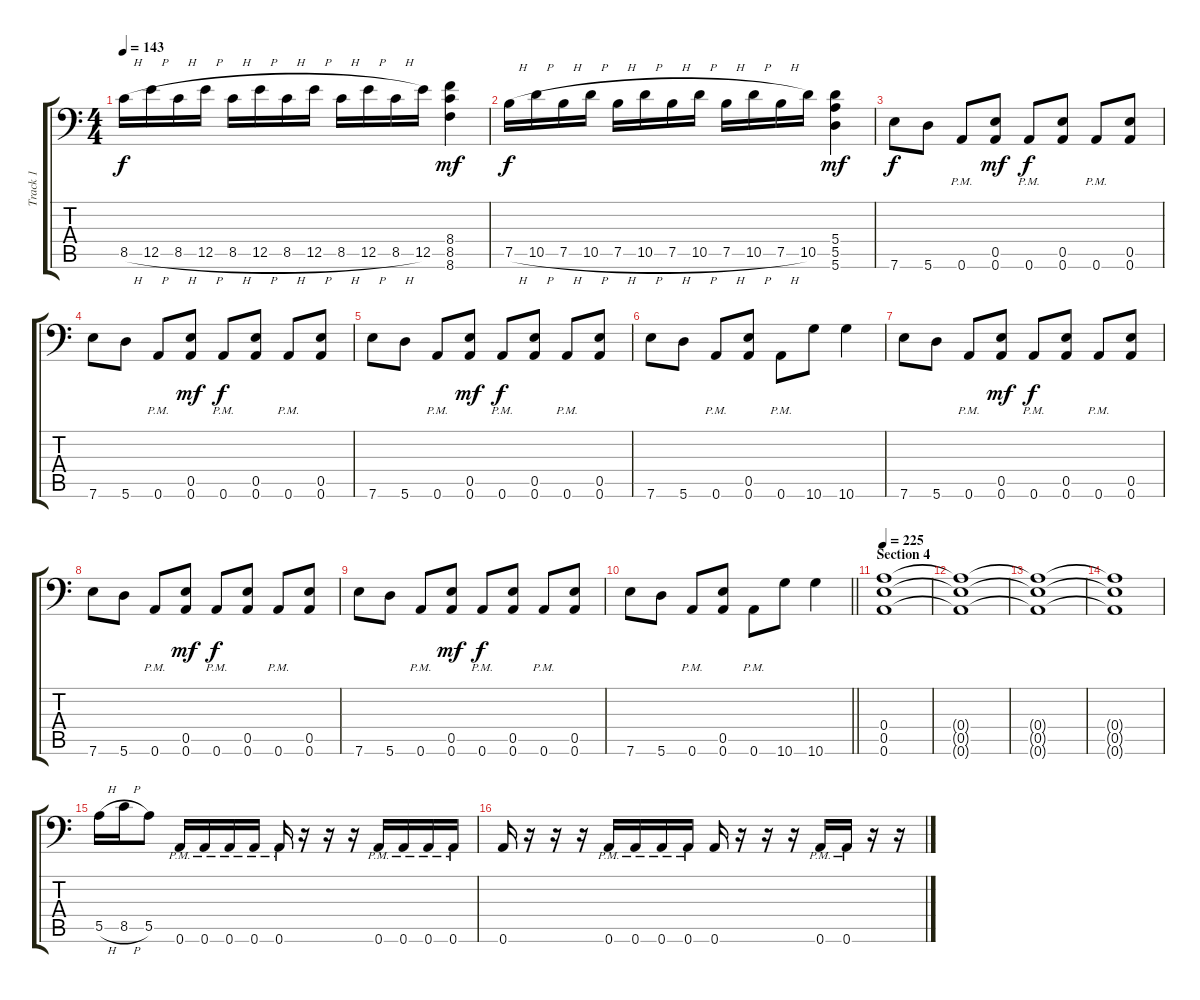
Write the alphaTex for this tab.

\track ("Track 1" "Track 1") {instrument distortionguitar}
\staff {score tabs}
\tuning (B3 Gb3 D3 A2 E2 A1) {hide}
\ts (4 4)
\tempo 143
\clef f4
\ks c
8.5{h}.16{dy f} 12.5{h}.16 8.5{h}.16 12.5{h}.16 8.5{h}.16 12.5{h}.16 8.5{h}.16 12.5{h}.16 8.5{h}.16 12.5{h}.16 8.5{h}.16 12.5.16 (8.4 8.5 8.6).4{dy mf} |
7.5{h}.16{dy f} 10.5{h}.16 7.5{h}.16 10.5{h}.16 7.5{h}.16 10.5{h}.16 7.5{h}.16 10.5{h}.16 7.5{h}.16 10.5{h}.16 7.5{h}.16 10.5.16 (5.4 5.5 5.6).4{dy mf} |
7.6.8{dy f} 5.6.8 0.6{pm}.8 (0.5 0.6).8{dy mf} 0.6{pm}.8{dy f} (0.5 0.6).8 0.6{pm}.8 (0.5 0.6).8 |
7.6.8 5.6.8 0.6{pm}.8 (0.5 0.6).8{dy mf} 0.6{pm}.8{dy f} (0.5 0.6).8 0.6{pm}.8 (0.5 0.6).8 |
7.6.8 5.6.8 0.6{pm}.8 (0.5 0.6).8{dy mf} 0.6{pm}.8{dy f} (0.5 0.6).8 0.6{pm}.8 (0.5 0.6).8 |
7.6.8 5.6.8 0.6{pm}.8 (0.5 0.6).8 0.6{pm}.8 10.6.8 10.6.4 |
7.6.8 5.6.8 0.6{pm}.8 (0.5 0.6).8{dy mf} 0.6{pm}.8{dy f} (0.5 0.6).8 0.6{pm}.8 (0.5 0.6).8 |
7.6.8 5.6.8 0.6{pm}.8 (0.5 0.6).8{dy mf} 0.6{pm}.8{dy f} (0.5 0.6).8 0.6{pm}.8 (0.5 0.6).8 |
7.6.8 5.6.8 0.6{pm}.8 (0.5 0.6).8{dy mf} 0.6{pm}.8{dy f} (0.5 0.6).8 0.6{pm}.8 (0.5 0.6).8 |
\barLineRight lightlight
7.6.8 5.6.8 0.6{pm}.8 (0.5 0.6).8 0.6{pm}.8 10.6.8 10.6.4 |
\section ("" "Section 4")
\tempo 225
(0.4 0.5 0.6).1 |
(0.4{t} 0.5{t} 0.6{t}).1 |
(0.4{t} 0.5{t} 0.6{t}).1 |
(0.4{t} 0.5{t} 0.6{t}).1 |
5.5{h}.16 8.5{h}.16 5.5.8 0.6{pm}.16 0.6{pm}.16 0.6{pm}.16 0.6{pm}.16 0.6{pm}.16 r.16 r.16 r.16 0.6{pm}.16 0.6{pm}.16 0.6{pm}.16 0.6{pm}.16 |
0.6.16 r.16 r.16 r.16 0.6{pm}.16 0.6{pm}.16 0.6{pm}.16 0.6{pm}.16 0.6.16 r.16 r.16 r.16 0.6{pm}.16 0.6{pm}.16 r.16 r.16
